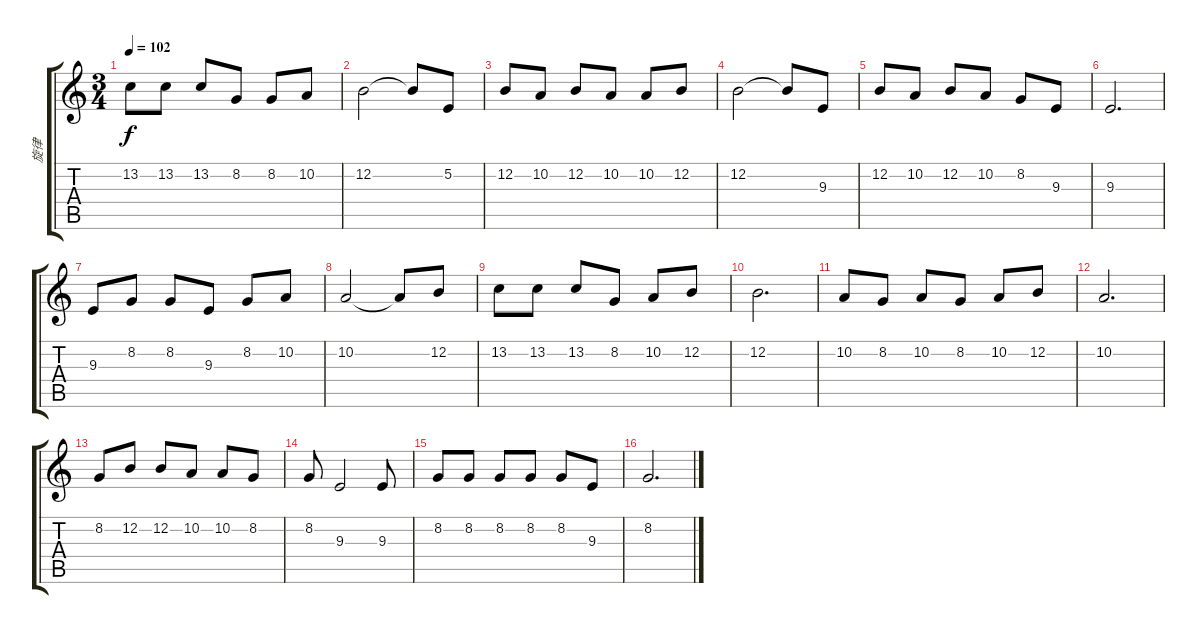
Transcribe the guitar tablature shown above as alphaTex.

\track ("旋律" "旋律") {instrument flute}
\staff {score tabs}
\tuning (E4 B3 G3 D3 A2 E2) {hide}
\ts (3 4)
\tempo 102
\clef g2
\ks c
13.2.8{dy f} 13.2.8 13.2.8 8.2.8 8.2.8 10.2.8 |
12.2.2 12.2{t}.8 5.2.8 |
12.2.8 10.2.8 12.2.8 10.2.8 10.2.8 12.2.8 |
12.2.2 12.2{t}.8 9.3.8 |
12.2.8 10.2.8 12.2.8 10.2.8 8.2.8 9.3.8 |
9.3.2{d} |
9.3.8 8.2.8 8.2.8 9.3.8 8.2.8 10.2.8 |
10.2.2 10.2{t}.8 12.2.8 |
13.2.8 13.2.8 13.2.8 8.2.8 10.2.8 12.2.8 |
12.2.2{d} |
10.2.8 8.2.8 10.2.8 8.2.8 10.2.8 12.2.8 |
10.2.2{d} |
8.2.8 12.2.8 12.2.8 10.2.8 10.2.8 8.2.8 |
8.2.8 9.3.2 9.3.8 |
8.2.8 8.2.8 8.2.8 8.2.8 8.2.8 9.3.8 |
8.2.2{d}
